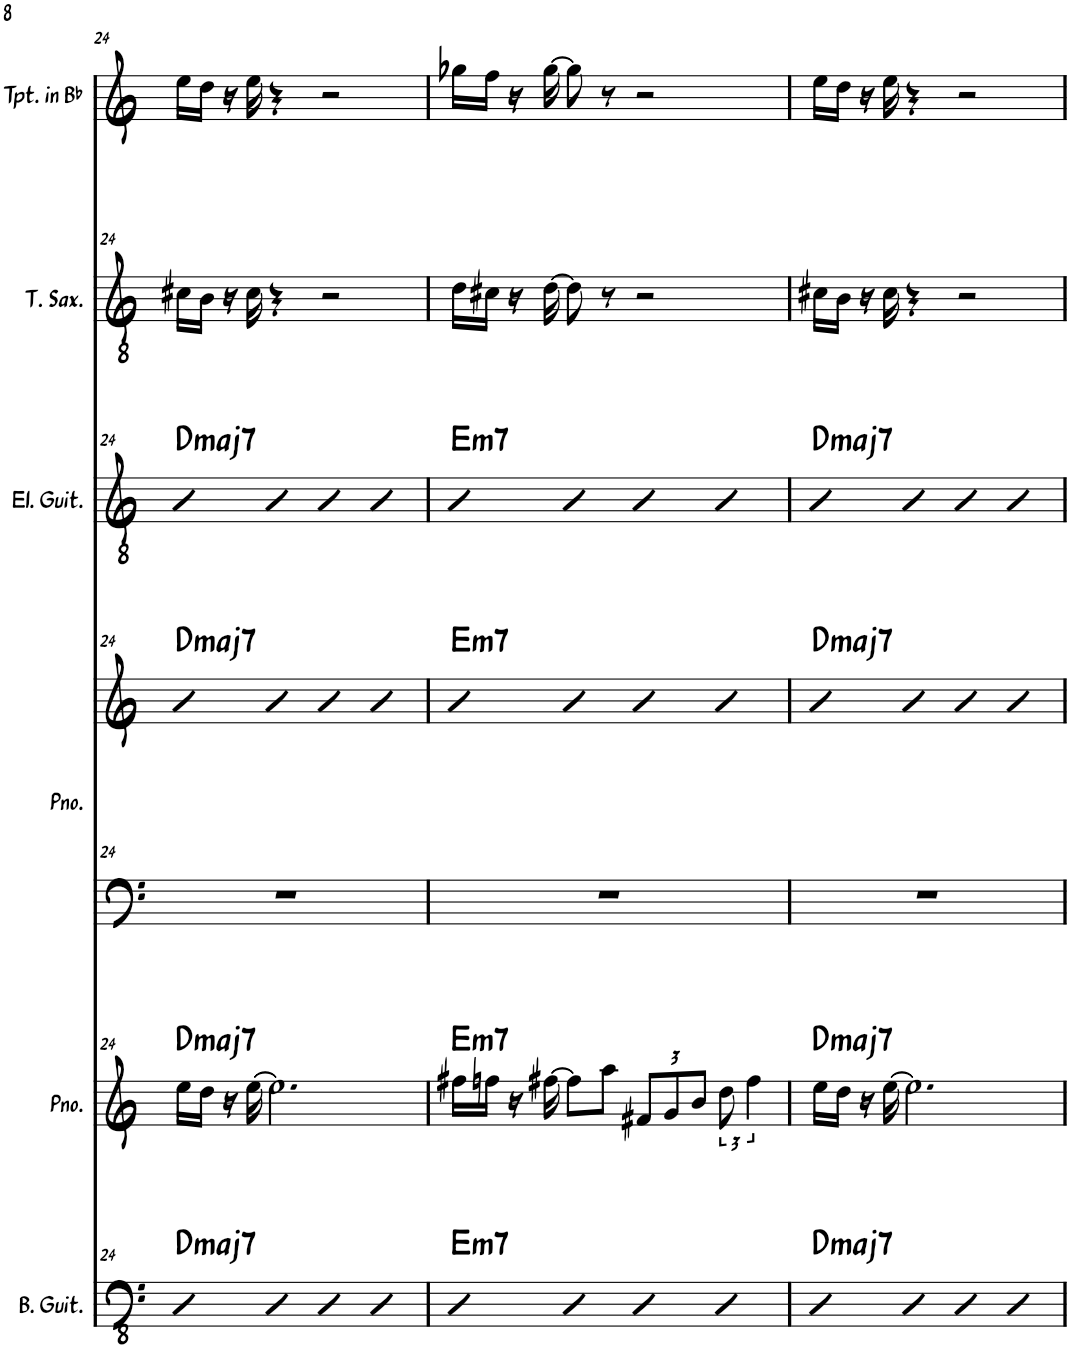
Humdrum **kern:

**kern	**harte	**kern	**harte	**kern	**kern	**harte	**kern	**harte	**kern	**kern
*part6	*part6	*part5	*part5	*part4	*part4	*part4	*part3	*part3	*part2	*part1
*staff7	*	*staff6	*	*staff5	*staff4	*	*staff3	*	*staff2	*staff1
*I"Bass Guitar	*	*I"Piano	*	*I"Piano	*	*	*I"Electric Guitar	*	*I"Tenor Saxophone	*I"Trumpet in Bb
*I'B. Guit.	*	*I'Pno.	*	*I'Pno.	*	*	*I'El. Guit.	*	*I'T. Sax.	*I'Tpt. in Bb
!!LO:PB:g=z
*clefFv4	*	*clefG2	*	*clefF4	*clefG2	*	*clefGv2	*	*clefGv2	*clefG2
*	*	*	*	*	*	*	*	*	*Trd8c14	*Trd1c2
*k[]	*	*k[]	*	*k[]	*k[]	*	*k[]	*	*k[]	*k[]
*M4/4	*	*M4/4	*	*M4/4	*M4/4	*	*M4/4	*	*M4/4	*M4/4
=24	=24	=24	=24	=24	=24	=24	=24	=24	=24	=24
!	!LO:H:kt=maj7	!	!LO:H:kt=maj7	!	!	!LO:H:kt=maj7	!	!LO:H:kt=maj7	!	!
4DD	D:maj7	16ee\LL	D:maj7	1r	4d	D:maj7	4d	D:maj7	16c#X\LL	16ee\LL
.	.	16dd\JJ	.	.	.	.	.	.	16B\JJ	16dd\JJ
.	.	16r	.	.	.	.	.	.	16r	16r
.	.	[16ee\	.	.	.	.	.	.	16c#\	16ee\
4DD	.	2.ee\]	.	.	4d	.	4d	.	4r	4r
4DD	.	.	.	.	4d	.	4d	.	2r	2r
4DD	.	.	.	.	4d	.	4d	.	.	.
=25	=25	=25	=25	=25	=25	=25	=25	=25	=25	=25
!	!LO:H:kt=m7	!	!LO:H:kt=m7	!	!	!LO:H:kt=m7	!	!LO:H:kt=m7	!	!
4DD	E:min7	16ff#X\LL	E:min7	1r	4d	E:min7	4d	E:min7	16d\LL	16gg-X\LL
.	.	16ffn\JJ	.	.	.	.	.	.	16c#X\JJ	16ff\JJ
.	.	16r	.	.	.	.	.	.	16r	16r
.	.	[16ff#X\	.	.	.	.	.	.	[16d\	[16gg-\
4DD	.	8ff#\L]	.	.	4d	.	4d	.	8d\]	8gg-\]
.	.	8aa\J	.	.	.	.	.	.	8r	8r
*	*	*Xbrackettup	*	*	*	*	*	*	*	*
4DD	.	12f#X/L	.	.	4d	.	4d	.	2r	2r
.	.	12g/	.	.	.	.	.	.	.	.
.	.	12b/J	.	.	.	.	.	.	.	.
*	*	*brackettup	*	*	*	*	*	*	*	*
4DD	.	12dd\	.	.	4d	.	4d	.	.	.
.	.	6ff#\	.	.	.	.	.	.	.	.
=26	=26	=26	=26	=26	=26	=26	=26	=26	=26	=26
!	!LO:H:kt=maj7	!	!LO:H:kt=maj7	!	!	!LO:H:kt=maj7	!	!LO:H:kt=maj7	!	!
4DD	D:maj7	16ee\LL	D:maj7	1r	4d	D:maj7	4d	D:maj7	16c#X\LL	16ee\LL
.	.	16dd\JJ	.	.	.	.	.	.	16B\JJ	16dd\JJ
.	.	16r	.	.	.	.	.	.	16r	16r
.	.	[16ee\	.	.	.	.	.	.	16c#\	16ee\
4DD	.	2.ee\]	.	.	4d	.	4d	.	4r	4r
4DD	.	.	.	.	4d	.	4d	.	2r	2r
4DD	.	.	.	.	4d	.	4d	.	.	.
=	=	=	=	=	=	=	=	=	=	=
*-	*-	*-	*-	*-	*-	*-	*-	*-	*-	*-
